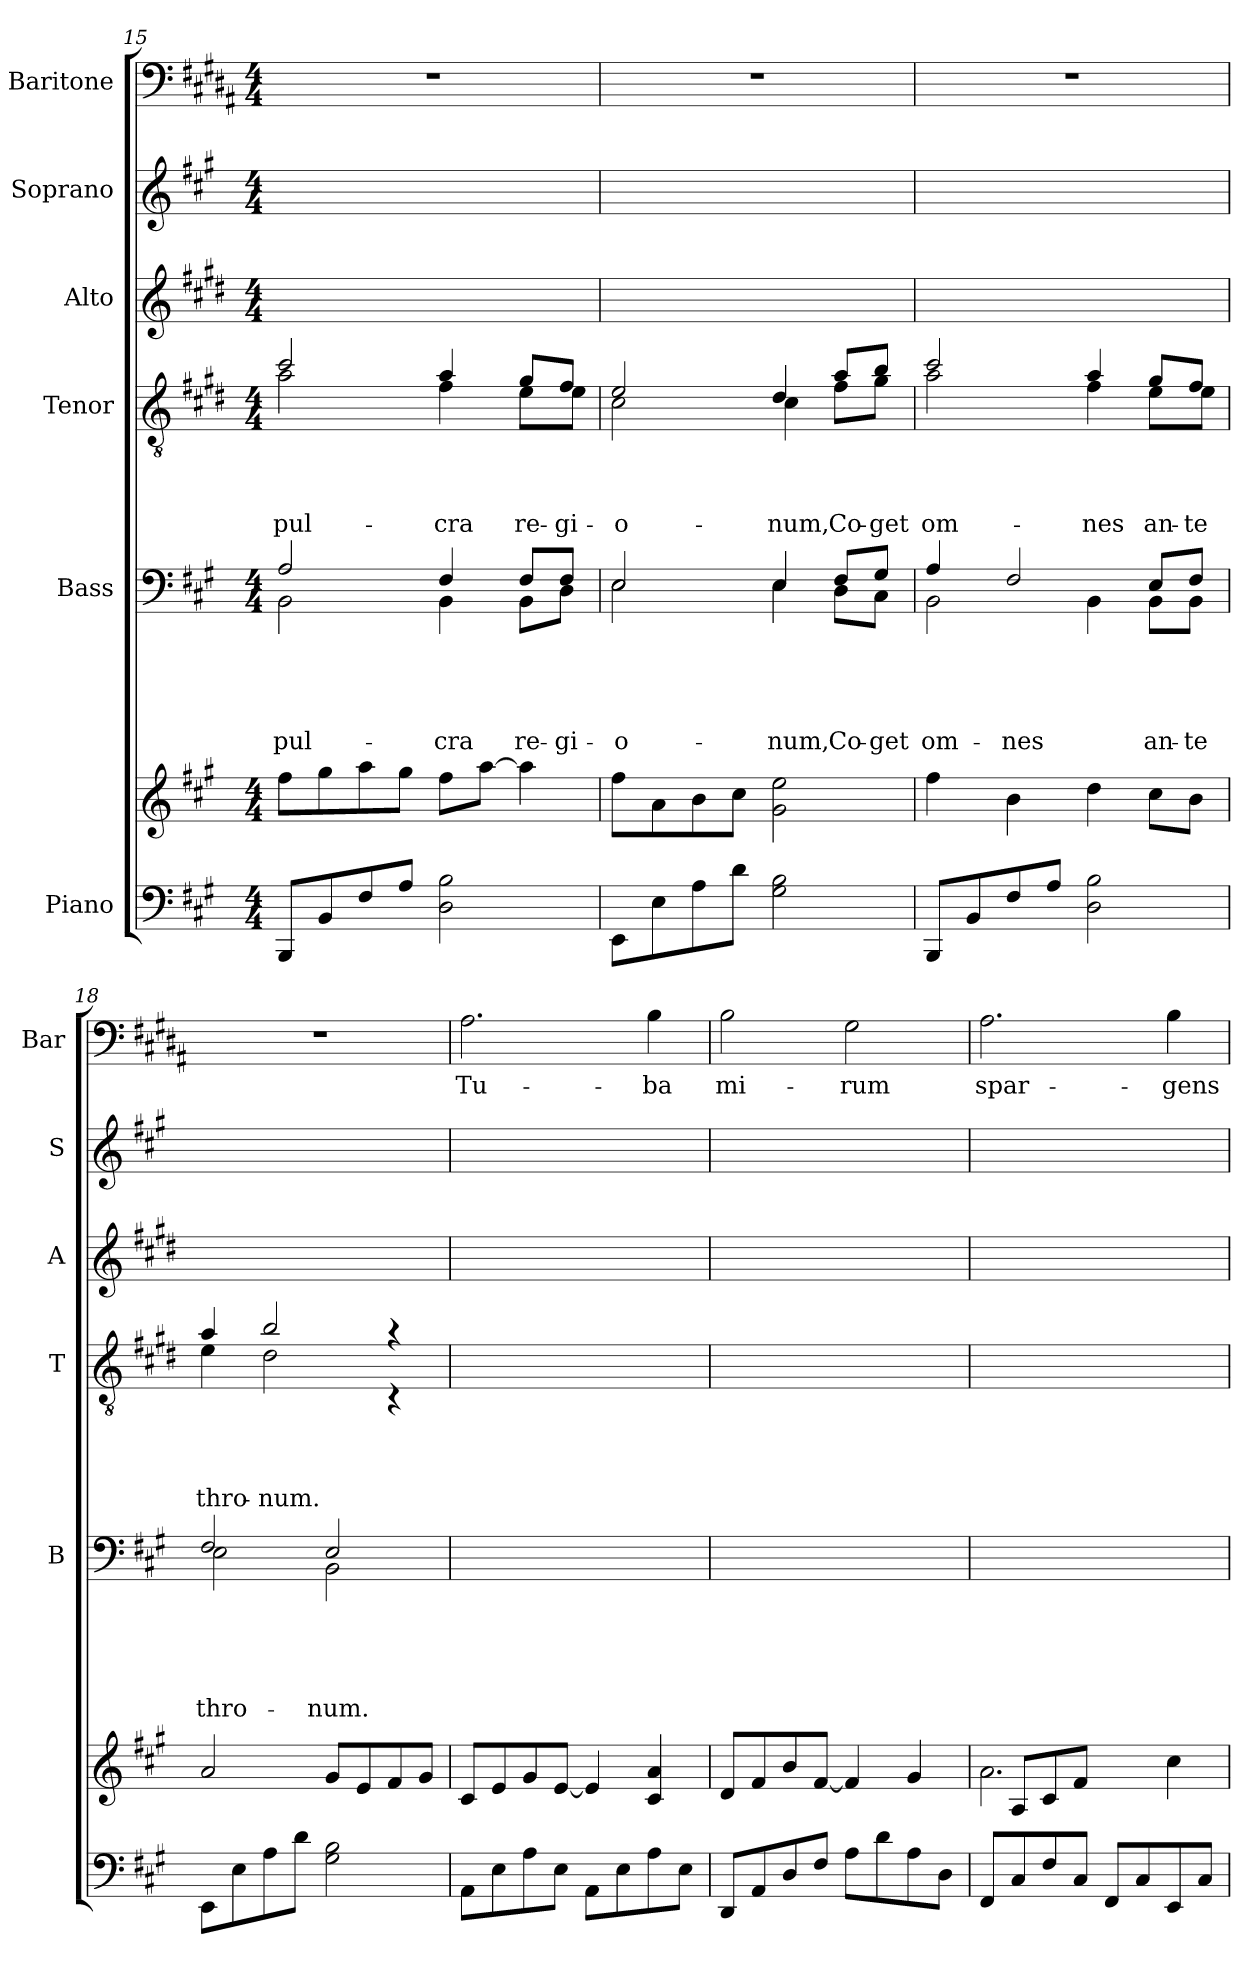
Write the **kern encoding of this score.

**kern	**kern	**kern	**text	**text	**text	**text	**text	**kern	**text	**text	**text	**text	**kern	**kern	**kern	**text
*part6	*part6	*part5	*part5	*part5	*part5	*part5	*part5	*part4	*part4	*part4	*part4	*part4	*part3	*part2	*part1	*part1
*staff7	*staff6	*staff5	*staff5	*staff5	*staff5	*staff5	*staff5	*staff4	*staff4	*staff4	*staff4	*staff4	*staff3	*staff2	*staff1	*staff1
*I"Piano	*	*I"Bass	*	*	*	*	*	*I"Tenor	*	*	*	*	*I"Alto	*I"Soprano	*I"Baritone	*
*	*	*I'B	*	*	*	*	*	*I'T	*	*	*	*	*I'A	*I'S	*I'Bar	*
*clefF4	*clefG2	*clefF4	*	*	*	*	*	*clefGv2	*	*	*	*	*clefG2	*clefG2	*clefF4	*
*	*	*	*	*	*	*	*	*ITrd4c7	*	*	*	*	*ITrd4c7	*	*ITrd1c2	*
*k[f#c#g#]	*k[f#c#g#]	*k[f#c#g#]	*	*	*	*	*	*k[f#c#g#]	*	*	*	*	*k[f#c#g#]	*k[f#c#g#]	*k[f#c#g#]	*
*A:	*A:	*A:	*	*	*	*	*	*A:	*	*	*	*	*A:	*A:	*A:	*
*M4/4	*M4/4	*M4/4	*	*	*	*	*	*M4/4	*	*	*	*	*M4/4	*M4/4	*M4/4	*
=15	=15	=15	=15	=15	=15	=15	=15	=15	=15	=15	=15	=15	=15	=15	=15	=15
!	!	!	!	!	!	!	!LO:LY:b	!	!	!	!	!LO:LY:b	!	!	!	!
*	*	*^	*	*	*	*	*	*^	*	*	*	*	*	*	*	*
8BBB/L	8ff#\L	2A/	2BB\	.	.	.	.	-pul-	2f#/	2d\	.	.	.	-pul-	1ryy	1ryy	1r	.
8BB/	8gg#\	.	.	.	.	.	.	.	.	.	.	.	.	.	.	.	.	.
8F#/	8aa\	.	.	.	.	.	.	.	.	.	.	.	.	.	.	.	.	.
8A/J	8gg#\J	.	.	.	.	.	.	.	.	.	.	.	.	.	.	.	.	.
!	!	!	!	!	!	!	!	!LO:LY:b	!	!	!	!	!	!LO:LY:b	!	!	!	!
2D\ 2B\	8ff#\L	4F#/	4BB\	.	.	.	.	-cra	4d/	4B\	.	.	.	-cra	.	.	.	.
.	[8aa\J	.	.	.	.	.	.	.	.	.	.	.	.	.	.	.	.	.
!	!	!	!	!	!	!	!	!LO:LY:b	!	!	!	!	!	!LO:LY:b	!	!	!	!
.	4aa\]	8F#/L	8BB\L	.	.	.	.	re-	8c#/L	8A\L	.	.	.	re-	.	.	.	.
!	!	!	!	!	!	!	!	!LO:LY:b	!	!	!	!	!	!LO:LY:b	!	!	!	!
.	.	8F#/J	8D\J	.	.	.	.	-gi-	8B/J	8A\J	.	.	.	-gi-	.	.	.	.
=16	=16	=16	=16	=16	=16	=16	=16	=16	=16	=16	=16	=16	=16	=16	=16	=16	=16	=16
!	!	!	!	!	!	!	!	!LO:LY:b	!	!	!	!	!	!LO:LY:b	!	!	!	!
8EE\L	8ff#\L	2E/	2E\	.	.	.	.	-o-	2A/	2F#\	.	.	.	-o-	1ryy	1ryy	1r	.
8E\	8a\	.	.	.	.	.	.	.	.	.	.	.	.	.	.	.	.	.
8A\	8b\	.	.	.	.	.	.	.	.	.	.	.	.	.	.	.	.	.
8d\J	8cc#\J	.	.	.	.	.	.	.	.	.	.	.	.	.	.	.	.	.
!	!	!	!	!	!	!	!	!LO:LY:b	!	!	!	!	!	!LO:LY:b	!	!	!	!
2G#\ 2B\	2g#\ 2ee\	4E/	4E\	.	.	.	.	-num,	4G#/	4F#\	.	.	.	-num,	.	.	.	.
!	!	!	!	!	!	!	!	!LO:LY:b	!	!	!	!	!	!LO:LY:b	!	!	!	!
.	.	8F#/L	8D\L	.	.	.	.	Co-	8d/L	8B\L	.	.	.	Co-	.	.	.	.
!	!	!	!	!	!	!	!	!LO:LY:b	!	!	!	!	!	!LO:LY:b	!	!	!	!
.	.	8G#/J	8C#\J	.	.	.	.	-get	8e/J	8c#\J	.	.	.	-get	.	.	.	.
!!LO:PB:g=z
=17	=17	=17	=17	=17	=17	=17	=17	=17	=17	=17	=17	=17	=17	=17	=17	=17	=17	=17
!	!	!	!	!	!	!	!	!LO:LY:b	!	!	!	!	!	!LO:LY:b	!	!	!	!
8BBB/L	4ff#\	4A/	2BB\	.	.	.	.	om-	2f#/	2d\	.	.	.	om-	1ryy	1ryy	1r	.
8BB/	.	.	.	.	.	.	.	.	.	.	.	.	.	.	.	.	.	.
!	!	!	!	!	!	!	!	!LO:LY:b	!	!	!	!	!	!	!	!	!	!
8F#/	4b\	2F#/	.	.	.	.	.	-nes	.	.	.	.	.	.	.	.	.	.
8A/J	.	.	.	.	.	.	.	.	.	.	.	.	.	.	.	.	.	.
!	!	!	!	!	!	!	!	!	!	!	!	!	!	!LO:LY:b	!	!	!	!
2D\ 2B\	4dd\	.	4BB\	.	.	.	.	.	4d/	4B\	.	.	.	-nes	.	.	.	.
!	!	!	!	!	!	!	!	!LO:LY:b	!	!	!	!	!	!LO:LY:b	!	!	!	!
.	8cc#\L	8E/L	8BB\L	.	.	.	.	an-	8c#/L	8A\L	.	.	.	an-	.	.	.	.
!	!	!	!	!	!	!	!	!LO:LY:b	!	!	!	!	!	!LO:LY:b	!	!	!	!
.	8b\J	8F#/J	8BB\J	.	.	.	.	-te	8B/J	8A\J	.	.	.	-te	.	.	.	.
=18	=18	=18	=18	=18	=18	=18	=18	=18	=18	=18	=18	=18	=18	=18	=18	=18	=18	=18
!	!	!	!	!	!	!	!	!LO:LY:b	!	!	!	!	!	!LO:LY:b	!	!	!	!
8EE\L	2a/	2F#/	2E\	.	.	.	.	thro-	4d/	4A\	.	.	.	thro-	1ryy	1ryy	1r	.
8E\	.	.	.	.	.	.	.	.	.	.	.	.	.	.	.	.	.	.
!	!	!	!	!	!	!	!	!	!	!	!	!	!	!LO:LY:b	!	!	!	!
8A\	.	.	.	.	.	.	.	.	2e/	2G#\	.	.	.	-num.	.	.	.	.
8d\J	.	.	.	.	.	.	.	.	.	.	.	.	.	.	.	.	.	.
!	!	!	!	!	!	!	!	!LO:LY:b	!	!	!	!	!	!	!	!	!	!
2G#\ 2B\	8g#/L	2E/	2BB\	.	.	.	.	-num.	.	.	.	.	.	.	.	.	.	.
.	8e/	.	.	.	.	.	.	.	.	.	.	.	.	.	.	.	.	.
.	8f#/	.	.	.	.	.	.	.	4ra	4rC	.	.	.	.	.	.	.	.
.	8g#/J	.	.	.	.	.	.	.	.	.	.	.	.	.	.	.	.	.
*	*	*v	*v	*	*	*	*	*	*	*	*	*	*	*	*	*	*	*
*	*	*	*	*	*	*	*	*v	*v	*	*	*	*	*	*	*	*
=19	=19	=19	=19	=19	=19	=19	=19	=19	=19	=19	=19	=19	=19	=19	=19	=19
!	!	!	!	!	!	!	!	!	!	!	!	!	!	!	!	!LO:LY:b
8AA\L	8c#/L	1ryy	.	.	.	.	.	1ryy	.	.	.	.	1ryy	1ryy	2.G#\	Tu-
8E\	8e/	.	.	.	.	.	.	.	.	.	.	.	.	.	.	.
8A\	8g#/	.	.	.	.	.	.	.	.	.	.	.	.	.	.	.
8E\J	[8e/J	.	.	.	.	.	.	.	.	.	.	.	.	.	.	.
8AA\L	4e/]	.	.	.	.	.	.	.	.	.	.	.	.	.	.	.
8E\	.	.	.	.	.	.	.	.	.	.	.	.	.	.	.	.
!	!	!	!	!	!	!	!	!	!	!	!	!	!	!	!	!LO:LY:b
8A\	4c#/ 4a/	.	.	.	.	.	.	.	.	.	.	.	.	.	4A\	-ba
8E\J	.	.	.	.	.	.	.	.	.	.	.	.	.	.	.	.
=20	=20	=20	=20	=20	=20	=20	=20	=20	=20	=20	=20	=20	=20	=20	=20	=20
!	!	!	!	!	!	!	!	!	!	!	!	!	!	!	!	!LO:LY:b
8DD/L	8d/L	1ryy	.	.	.	.	.	1ryy	.	.	.	.	1ryy	1ryy	2A\	mi-
8AA/	8f#/	.	.	.	.	.	.	.	.	.	.	.	.	.	.	.
8D/	8b/	.	.	.	.	.	.	.	.	.	.	.	.	.	.	.
8F#/J	[8f#/J	.	.	.	.	.	.	.	.	.	.	.	.	.	.	.
!	!	!	!	!	!	!	!	!	!	!	!	!	!	!	!	!LO:LY:b
8A\L	4f#/]	.	.	.	.	.	.	.	.	.	.	.	.	.	2F#\	-rum
8d\	.	.	.	.	.	.	.	.	.	.	.	.	.	.	.	.
8A\	4g#/	.	.	.	.	.	.	.	.	.	.	.	.	.	.	.
8D\J	.	.	.	.	.	.	.	.	.	.	.	.	.	.	.	.
=21	=21	=21	=21	=21	=21	=21	=21	=21	=21	=21	=21	=21	=21	=21	=21	=21
*	*^	*	*	*	*	*	*	*	*	*	*	*	*	*	*	*
!	!	!	!	!	!	!	!	!	!	!	!	!	!	!	!	!	!LO:LY:b
8FF#/L	8ryy	2.a\	1ryy	.	.	.	.	.	1ryy	.	.	.	.	1ryy	1ryy	2.G#\	spar-
8C#/	8A/L	.	.	.	.	.	.	.	.	.	.	.	.	.	.	.	.
8F#/	8c#/	.	.	.	.	.	.	.	.	.	.	.	.	.	.	.	.
8C#/J	8f#/J	.	.	.	.	.	.	.	.	.	.	.	.	.	.	.	.
8FF#/L	2ryy	.	.	.	.	.	.	.	.	.	.	.	.	.	.	.	.
8C#/	.	.	.	.	.	.	.	.	.	.	.	.	.	.	.	.	.
!	!	!	!	!	!	!	!	!	!	!	!	!	!	!	!	!	!LO:LY:b
8EE/	.	4cc#\	.	.	.	.	.	.	.	.	.	.	.	.	.	4A\	-gens
8C#/J	.	.	.	.	.	.	.	.	.	.	.	.	.	.	.	.	.
*	*v	*v	*	*	*	*	*	*	*	*	*	*	*	*	*	*	*
=	=	=	=	=	=	=	=	=	=	=	=	=	=	=	=	=
*-	*-	*-	*-	*-	*-	*-	*-	*-	*-	*-	*-	*-	*-	*-	*-	*-
